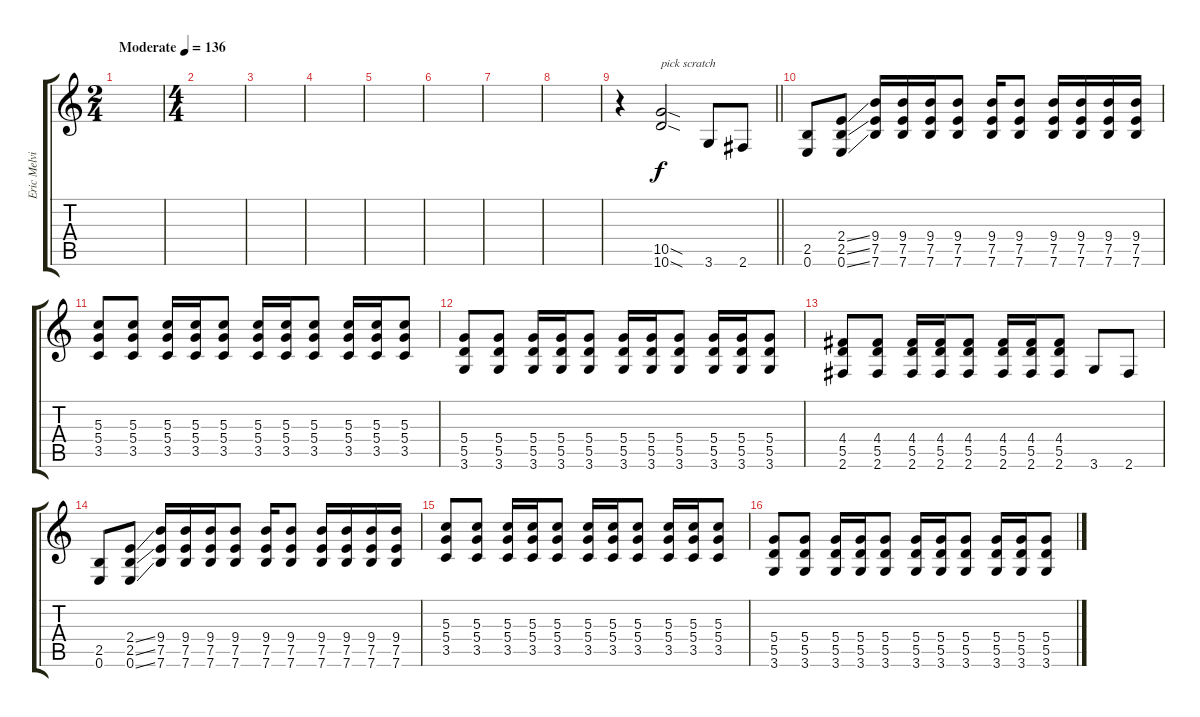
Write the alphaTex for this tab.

\track ("Eric Melvin" "Eric Melvi") {instrument distortionguitar}
\staff {score tabs}
\tuning (E4 B3 G3 D3 A2 E2) {hide}
\ts (2 4)
\tempo (136 "Moderate")
\clef g2
\ks c
|
\ts (4 4)
|
|
|
|
|
|
|
\barLineRight lightlight
r.4 (10.5{sod} 10.6{sod}).2{txt "pick scratch"} 3.6.8 2.6.8 |
\section ("" "")
(2.5 0.6).8 (2.4{ss} 2.5{ss} 0.6{ss}).8 (9.4 7.5 7.6).16 (9.4 7.5 7.6).16 (9.4 7.5 7.6).16 (9.4 7.5 7.6).8 (9.4 7.5 7.6).16 (9.4 7.5 7.6).8 (9.4 7.5 7.6).16 (9.4 7.5 7.6).16 (9.4 7.5 7.6).16 (9.4 7.5 7.6).16 |
(5.3 5.4 3.5).8 (5.3 5.4 3.5).8 (5.3 5.4 3.5).16 (5.3 5.4 3.5).16 (5.3 5.4 3.5).8 (5.3 5.4 3.5).16 (5.3 5.4 3.5).16 (5.3 5.4 3.5).8 (5.3 5.4 3.5).16 (5.3 5.4 3.5).16 (5.3 5.4 3.5).8 |
(5.4 5.5 3.6).8 (5.4 5.5 3.6).8 (5.4 5.5 3.6).16 (5.4 5.5 3.6).16 (5.4 5.5 3.6).8 (5.4 5.5 3.6).16 (5.4 5.5 3.6).16 (5.4 5.5 3.6).8 (5.4 5.5 3.6).16 (5.4 5.5 3.6).16 (5.4 5.5 3.6).8 |
(4.4 5.5 2.6).8 (4.4 5.5 2.6).8 (4.4 5.5 2.6).16 (4.4 5.5 2.6).16 (4.4 5.5 2.6).8 (4.4 5.5 2.6).16 (4.4 5.5 2.6).16 (4.4 5.5 2.6).8 3.6.8 2.6.8 |
(2.5 0.6).8 (2.4{ss} 2.5{ss} 0.6{ss}).8 (9.4 7.5 7.6).16 (9.4 7.5 7.6).16 (9.4 7.5 7.6).16 (9.4 7.5 7.6).8 (9.4 7.5 7.6).16 (9.4 7.5 7.6).8 (9.4 7.5 7.6).16 (9.4 7.5 7.6).16 (9.4 7.5 7.6).16 (9.4 7.5 7.6).16 |
(5.3 5.4 3.5).8 (5.3 5.4 3.5).8 (5.3 5.4 3.5).16 (5.3 5.4 3.5).16 (5.3 5.4 3.5).8 (5.3 5.4 3.5).16 (5.3 5.4 3.5).16 (5.3 5.4 3.5).8 (5.3 5.4 3.5).16 (5.3 5.4 3.5).16 (5.3 5.4 3.5).8 |
(5.4 5.5 3.6).8 (5.4 5.5 3.6).8 (5.4 5.5 3.6).16 (5.4 5.5 3.6).16 (5.4 5.5 3.6).8 (5.4 5.5 3.6).16 (5.4 5.5 3.6).16 (5.4 5.5 3.6).8 (5.4 5.5 3.6).16 (5.4 5.5 3.6).16 (5.4 5.5 3.6).8
